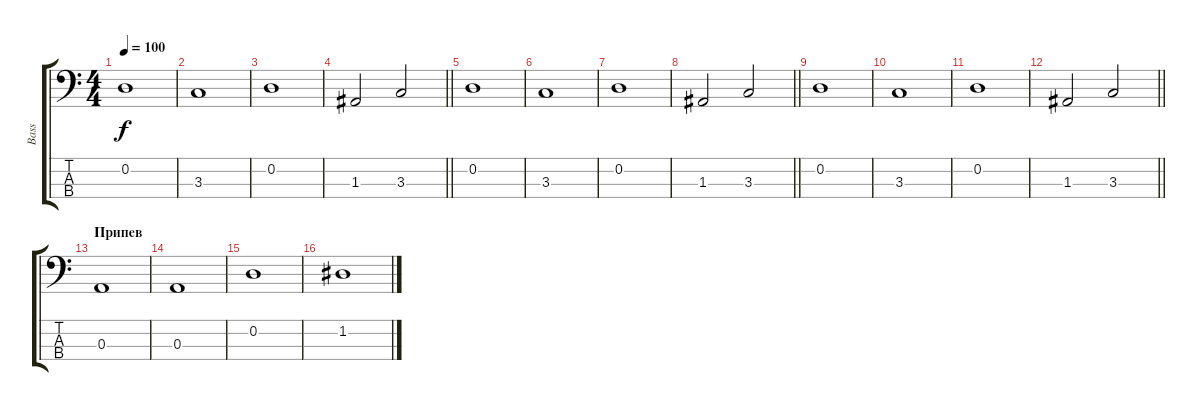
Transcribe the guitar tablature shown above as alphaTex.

\track ("Bass" "Bass") {instrument electricbassfinger}
\staff {score tabs}
\tuning (G2 D2 A1 E1) {hide}
\ts (4 4)
\tempo 100
\clef f4
\ks c
0.2.1{dy f} |
3.3.1 |
0.2.1 |
\barLineRight lightlight
1.3.2 3.3.2 |
0.2.1 |
3.3.1 |
0.2.1 |
\barLineRight lightlight
1.3.2 3.3.2 |
0.2.1 |
3.3.1 |
0.2.1 |
\barLineRight lightlight
1.3.2 3.3.2 |
\section ("" "Припев")
0.3.1 |
0.3.1 |
0.2.1 |
1.2.1
